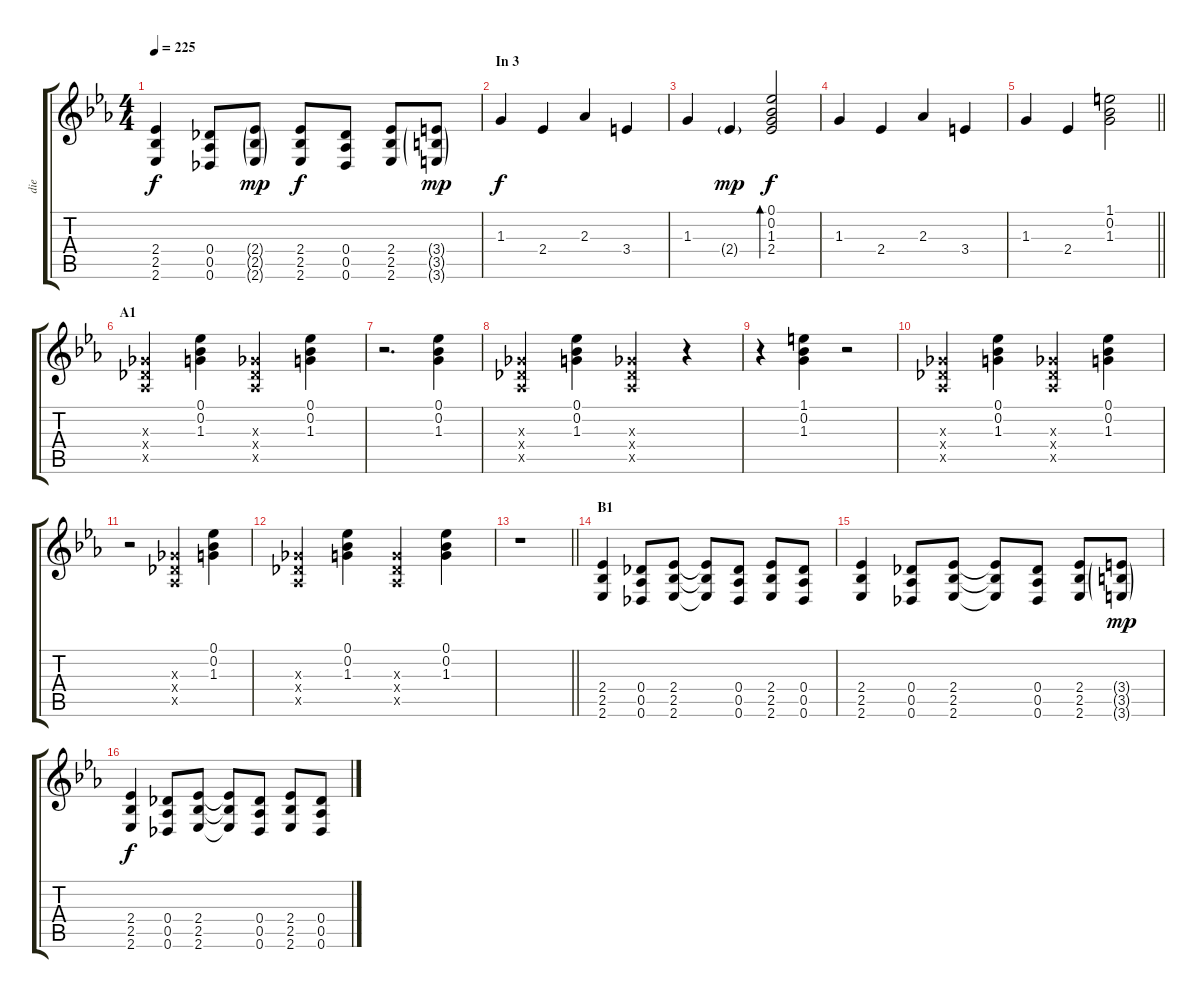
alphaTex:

\track ("die" "die") {instrument overdrivenguitar}
\staff {score tabs}
\tuning (Eb4 Bb3 Gb3 Db3 Ab2 Db2) {hide}
\ts (4 4)
\tempo 225
\clef g2
\ks eb
(2.4 2.5 2.6).4{dy f} (0.4 0.5 0.6).8 (2.4{g} 2.5{g} 2.6{g}).8{dy mp} (2.4 2.5 2.6).8{dy f} (0.4 0.5 0.6).8 (2.4 2.5 2.6).8 (3.4{g} 3.5{g} 3.6{g}).8{dy mp} |
\section ("" "In 3")
1.3.4{dy f volume 14 instrument electricguitarclean} 2.4.4 2.3.4 3.4.4 |
1.3.4 2.4{g}.4{dy mp} (0.1 0.2 1.3 2.4).2{bd 480 dy f} |
1.3.4 2.4.4 2.3.4 3.4.4 |
\barLineRight lightlight
1.3.4 2.4.4 (1.1 0.2 1.3).2 |
\section ("" "A1")
(0.3{x} 0.4{x} 0.5{x}).4{volume 11 instrument distortionguitar} (0.1 0.2 1.3).4 (0.3{x} 0.4{x} 0.5{x}).4 (0.1 0.2 1.3).4 |
r.2{d} (0.1 0.2 1.3).4 |
(0.3{x} 0.4{x} 0.5{x}).4 (0.1 0.2 1.3).4 (0.3{x} 0.4{x} 0.5{x}).4 r.4 |
r.4 (1.1 0.2 1.3).4 r.2 |
(0.3{x} 0.4{x} 0.5{x}).4 (0.1 0.2 1.3).4 (0.3{x} 0.4{x} 0.5{x}).4 (0.1 0.2 1.3).4 |
r.2 (0.3{x} 0.4{x} 0.5{x}).4 (0.1 0.2 1.3).4 |
(0.3{x} 0.4{x} 0.5{x}).4 (0.1 0.2 1.3).4 (1.3{x} 0.4{x} 0.5{x}).4 (0.1 0.2 1.3).4 |
\barLineRight lightlight
r.1 |
\section ("" "B1")
(2.4 2.5 2.6).4{instrument overdrivenguitar} (0.4 0.5 0.6).8 (2.4 2.5 2.6).8 (2.4{t} 2.5{t} 2.6{t}).8 (0.4 0.5 0.6).8 (2.4 2.5 2.6).8 (0.4 0.5 0.6).8 |
(2.4 2.5 2.6).4 (0.4 0.5 0.6).8 (2.4 2.5 2.6).8 (2.4{t} 2.5{t} 2.6{t}).8 (0.4 0.5 0.6).8 (2.4 2.5 2.6).8 (3.4{g} 3.5{g} 3.6{g}).8{dy mp} |
(2.4 2.5 2.6).4{dy f} (0.4 0.5 0.6).8 (2.4 2.5 2.6).8 (2.4{t} 2.5{t} 2.6{t}).8 (0.4 0.5 0.6).8 (2.4 2.5 2.6).8 (0.4 0.5 0.6).8
